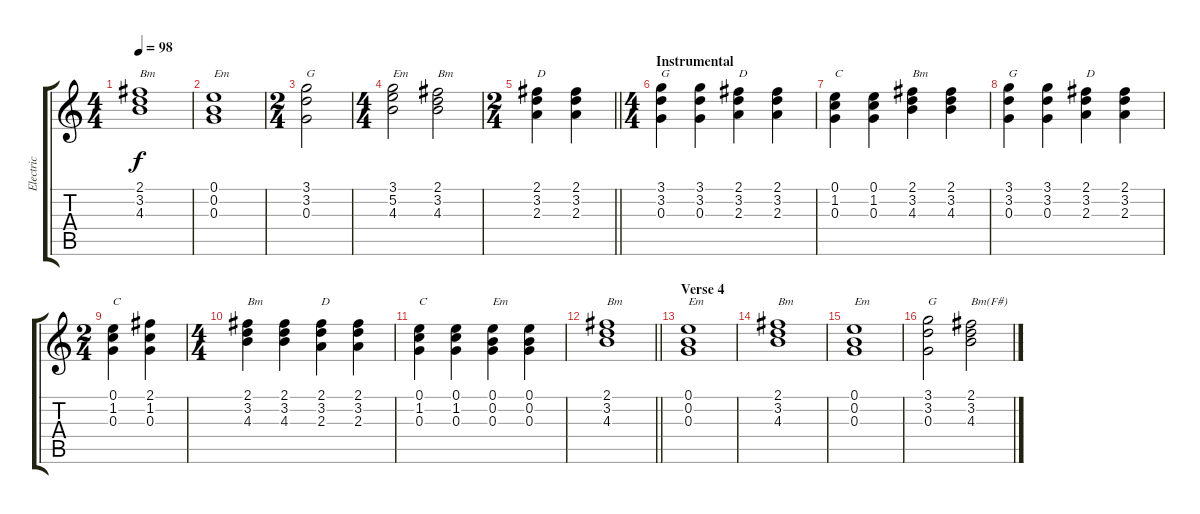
\track ("Electric" "Electric") {instrument overdrivenguitar}
\staff {score tabs}
\tuning (E4 B3 G3 D3 A2 E2) {hide}
\ts (4 4)
\tempo 98
\clef g2
\ks c
(2.1 3.2 4.3).1{txt "Bm" dy f} |
(0.1 0.2 0.3).1{txt "Em"} |
\ts (2 4)
(3.1 3.2 0.3).2{txt "G"} |
\ts (4 4)
(3.1 5.2 4.3).2{txt "Em"} (2.1 3.2 4.3).2{txt "Bm"} |
\ts (2 4)
\barLineRight lightlight
(2.1 3.2 2.3).4{txt "D"} (2.1 3.2 2.3).4 |
\ts (4 4)
\section ("" "Instrumental")
(3.1 3.2 0.3).4{txt "G"} (3.1 3.2 0.3).4 (2.1 3.2 2.3).4{txt "D"} (2.1 3.2 2.3).4 |
(0.1 1.2 0.3).4{txt "C"} (0.1 1.2 0.3).4 (2.1 3.2 4.3).4{txt "Bm"} (2.1 3.2 4.3).4 |
(3.1 3.2 0.3).4{txt "G"} (3.1 3.2 0.3).4 (2.1 3.2 2.3).4{txt "D"} (2.1 3.2 2.3).4 |
\ts (2 4)
(0.1 1.2 0.3).4{txt "C"} (2.1 1.2 0.3).4 |
\ts (4 4)
(2.1 3.2 4.3).4{txt "Bm"} (2.1 3.2 4.3).4 (2.1 3.2 2.3).4{txt "D"} (2.1 3.2 2.3).4 |
(0.1 1.2 0.3).4{txt "C"} (0.1 1.2 0.3).4 (0.1 0.2 0.3).4{txt "Em"} (0.1 0.2 0.3).4 |
\barLineRight lightlight
(2.1 3.2 4.3).1{txt "Bm"} |
\section ("" "Verse 4")
(0.1 0.2 0.3).1{txt "Em"} |
(2.1 3.2 4.3).1{txt "Bm"} |
(0.1 0.2 0.3).1{txt "Em"} |
(3.1 3.2 0.3).2{txt "G"} (2.1 3.2 4.3).2{txt "Bm(F#)"}
